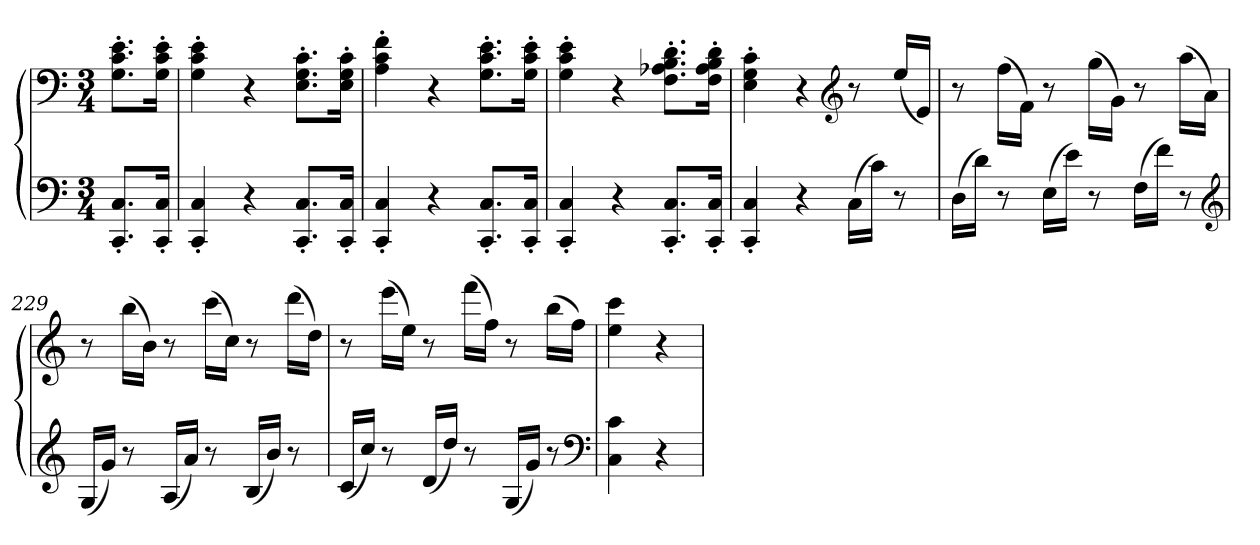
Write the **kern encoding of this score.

**kern	**kern
*part1	*part1
*staff2	*staff1
*clefF4	*clefF4
*k[]	*k[]
*C:	*C:
*M3/4	*M3/4
=	=
8.CC' 8.C'L	8.G' 8.c' 8.e'L
16CC' 16C'Jk	16G' 16c' 16e'Jk
=224	=224
4CC' 4C'	4G' 4c' 4e'
4r	4r
8.CC' 8.C'L	8.E' 8.G' 8.c'L
16CC' 16C'Jk	16E' 16G' 16c'Jk
=225	=225
4CC' 4C'	4A' 4c' 4f'
4r	4r
8.CC' 8.C'L	8.G' 8.c' 8.e'L
16CC' 16C'Jk	16G' 16c' 16e'Jk
=226	=226
4CC' 4C'	4G' 4c' 4e'
4r	4r
8.CC' 8.C'L	8.F' 8.A-X' 8.B' 8.d'L
16CC' 16C'Jk	16F' 16A-' 16B' 16d'Jk
=227	=227
4CC' 4C'	4E' 4G' 4c'
4r	4r
*	*clefG2
(16CLL	8r
16cJJ)	.
8r	(16eeLL
.	16eJJ)
=228	=228
(16DLL	8r
16dJJ)	.
8r	(16ffLL
.	16fJJ)
(16ELL	8r
16eJJ)	.
8r	(16ggLL
.	16gJJ)
(16FLL	8r
16fJJ)	.
8r	(16aaLL
.	16aJJ)
*clefG2	*
=229	=229
(16GLL	8r
16gJJ)	.
8r	(16bbLL
.	16bJJ)
(16ALL	8r
16aJJ)	.
8r	(16cccLL
.	16ccJJ)
(16BLL	8r
16bJJ)	.
8r	(16dddLL
.	16ddJJ)
=230	=230
(16cLL	8r
16ccJJ)	.
8r	(16eeeLL
.	16eeJJ)
(16dLL	8r
16ddJJ)	.
8r	(16fffLL
.	16ffJJ)
(16GLL	8r
16gJJ)	.
8r	(16bbLL
.	16ffJJ)
*clefF4	*
=231	=231
4C 4c	4ee 4ccc
4r	4r
=	=
*-	*-
